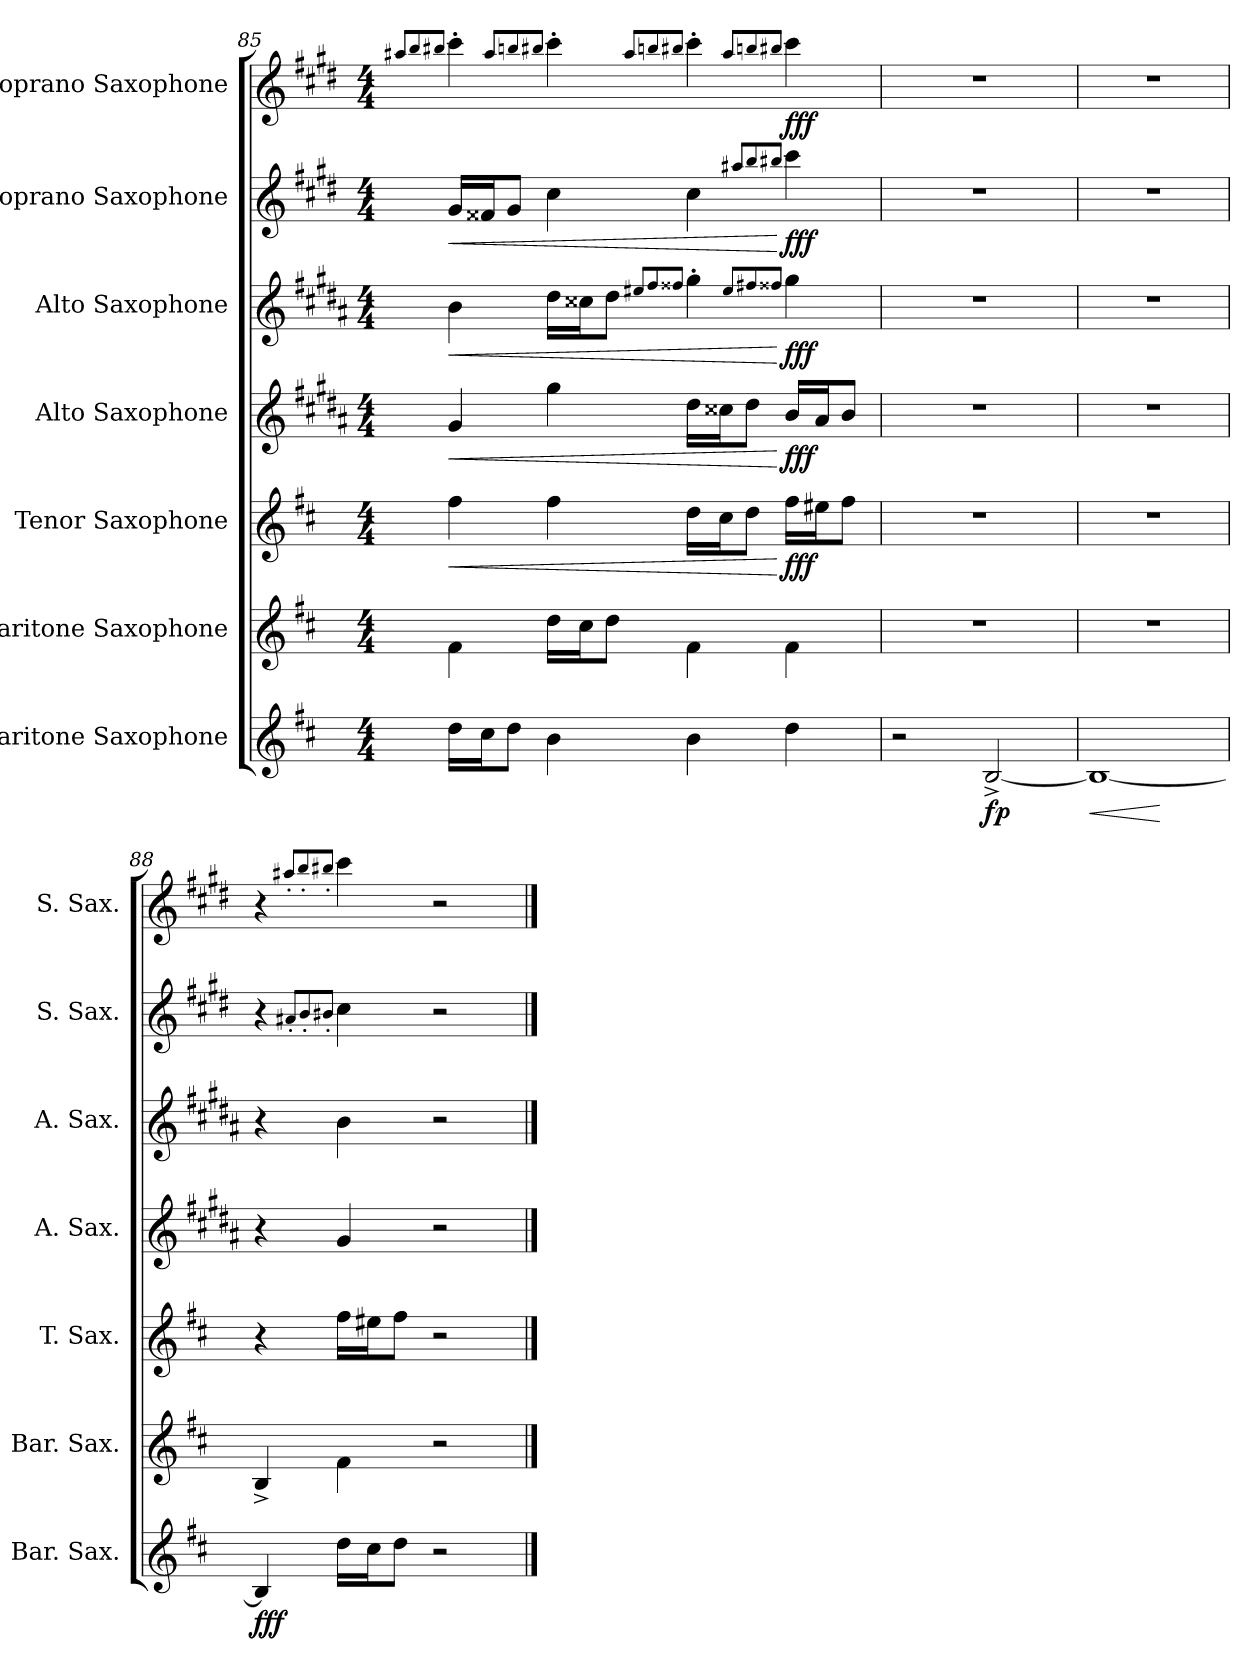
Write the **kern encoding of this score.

**kern	**dynam	**kern	**kern	**dynam	**kern	**dynam	**kern	**dynam	**kern	**dynam	**kern	**dynam
*part7	*part7	*part6	*part5	*part5	*part4	*part4	*part3	*part3	*part2	*part2	*part1	*part1
*staff7	*staff7	*staff6	*staff5	*staff5	*staff4	*staff4	*staff3	*staff3	*staff2	*staff2	*staff1	*staff1
*I"Baritone Saxophone	*	*I"Baritone Saxophone	*I"Tenor Saxophone	*	*I"Alto Saxophone	*	*I"Alto Saxophone	*	*I"Soprano Saxophone	*	*I"Soprano Saxophone	*
*I'Bar. Sax.	*	*I'Bar. Sax.	*I'T. Sax.	*	*I'A. Sax.	*	*I'A. Sax.	*	*I'S. Sax.	*	*I'S. Sax.	*
!!LO:PB:g=z
*clefG2	*	*clefG2	*clefG2	*	*clefG2	*	*clefG2	*	*clefG2	*	*clefG2	*
*ITrd12c21	*	*ITrd12c21	*ITrd8c14	*	*ITrd5c9	*	*ITrd5c9	*	*ITrd1c2	*	*ITrd1c2	*
*k[f#c#]	*	*k[f#c#]	*k[f#c#]	*	*k[f#c#]	*	*k[f#c#]	*	*k[f#c#]	*	*k[f#c#]	*
*M4/4	*	*M4/4	*M4/4	*	*M4/4	*	*M4/4	*	*M4/4	*	*M4/4	*
=85	=85	=85	=85	=85	=85	=85	=85	=85	=85	=85	=85	=85
.	.	.	.	.	.	.	.	.	.	.	8qgg#X/L	.
.	.	.	.	.	.	.	.	.	.	.	8qaa/	.
.	.	.	.	.	.	.	.	.	.	.	8qaa#X/J	.
!	!	!	!	!LO:HP:b	!	!LO:HP:b	!	!LO:HP:b	!	!LO:HP:b	!	!
16d\LL	.	4F#\	4f#\	<	4B/	<	4d\	<	16f#/LL	<	4bb'\	.
16c#\J	.	.	.	.	.	.	.	.	16e#X/J	.	.	.
8d\J	.	.	.	.	.	.	.	.	8f#/J	.	.	.
.	.	.	.	.	.	.	.	.	.	.	8qgg#/L	.
.	.	.	.	.	.	.	.	.	.	.	8qaan/	.
.	.	.	.	.	.	.	.	.	.	.	8qaa#X/J	.
4B\	.	16d\LL	4f#\	.	4b\	.	16f#\LL	.	4b\	.	4bb'\	.
.	.	16c#\J	.	.	.	.	16e#X\J	.	.	.	.	.
.	.	8d\J	.	.	.	.	8f#\J	.	.	.	.	.
.	.	.	.	.	.	.	8qg#X/L	.	.	.	8qgg#/L	.
.	.	.	.	.	.	.	8qa/	.	.	.	8qaan/	.
.	.	.	.	.	.	.	8qa#X/J	.	.	.	8qaa#X/J	.
4B\	.	4F#\	16d\LL	.	16f#\LL	.	4b'\	.	4b\	.	4bb'\	.
.	.	.	16c#\J	.	16e#X\J	.	.	.	.	.	.	.
.	.	.	8d\J	.	8f#\J	.	.	.	.	.	.	.
.	.	.	.	.	.	.	8qg#/L	.	8qgg#X/L	.	8qgg#/L	.
.	.	.	.	.	.	.	8qan/	.	8qaa/	.	8qaan/	.
.	.	.	.	.	.	.	8qa#X/J	.	8qaa#X/J	.	8qaa#X/J	.
!	!	!	!	!LO:DY:n=1:b	!	!LO:DY:n=1:b	!	!LO:DY:n=1:b	!	!LO:DY:n=1:b	!	!LO:DY:b
4d\	.	4F#\	16f#\LL	[ fff	16d/LL	[ fff	4b\	[ fff	4bb\	[ fff	4bb\	fff
.	.	.	16e#X\J	.	16c#/J	.	.	.	.	.	.	.
.	.	.	8f#\J	.	8d/J	.	.	.	.	.	.	.
=86	=86	=86	=86	=86	=86	=86	=86	=86	=86	=86	=86	=86
2r	.	1r	1r	.	1r	.	1r	.	1r	.	1r	.
!	!LO:DY:b	!	!	!	!	!	!	!	!	!	!	!
[2BB^/	fp	.	.	.	.	.	.	.	.	.	.	.
=87	=87	=87	=87	=87	=87	=87	=87	=87	=87	=87	=87	=87
!	!LO:HP:b	!	!	!	!	!	!	!	!	!	!	!
1BB_	<	1r	1r	.	1r	.	1r	.	1r	.	1r	.
.	[	.	.	.	.	.	.	.	.	.	.	.
!!LO:PB:g=z
=88	=88	=88	=88	=88	=88	=88	=88	=88	=88	=88	=88	=88
!	!LO:DY:b	!	!	!	!	!	!	!	!	!	!	!
4BB/]	fff	4BB^/	4r	.	4r	.	4r	.	4r	.	4r	.
.	.	.	.	.	.	.	.	.	8qg#X'/L	.	8qgg#X'/L	.
.	.	.	.	.	.	.	.	.	8qa'/	.	8qaa'/	.
.	.	.	.	.	.	.	.	.	8qa#X'/J	.	8qaa#X'/J	.
16d\LL	.	4F#\	16f#\LL	.	4B/	.	4d\	.	4b\	.	4bb\	.
16c#\J	.	.	16e#X\J	.	.	.	.	.	.	.	.	.
8d\J	.	.	8f#\J	.	.	.	.	.	.	.	.	.
2r	.	2r	2r	.	2r	.	2r	.	2r	.	2r	.
==	==	==	==	==	==	==	==	==	==	==	==	==
*-	*-	*-	*-	*-	*-	*-	*-	*-	*-	*-	*-	*-
